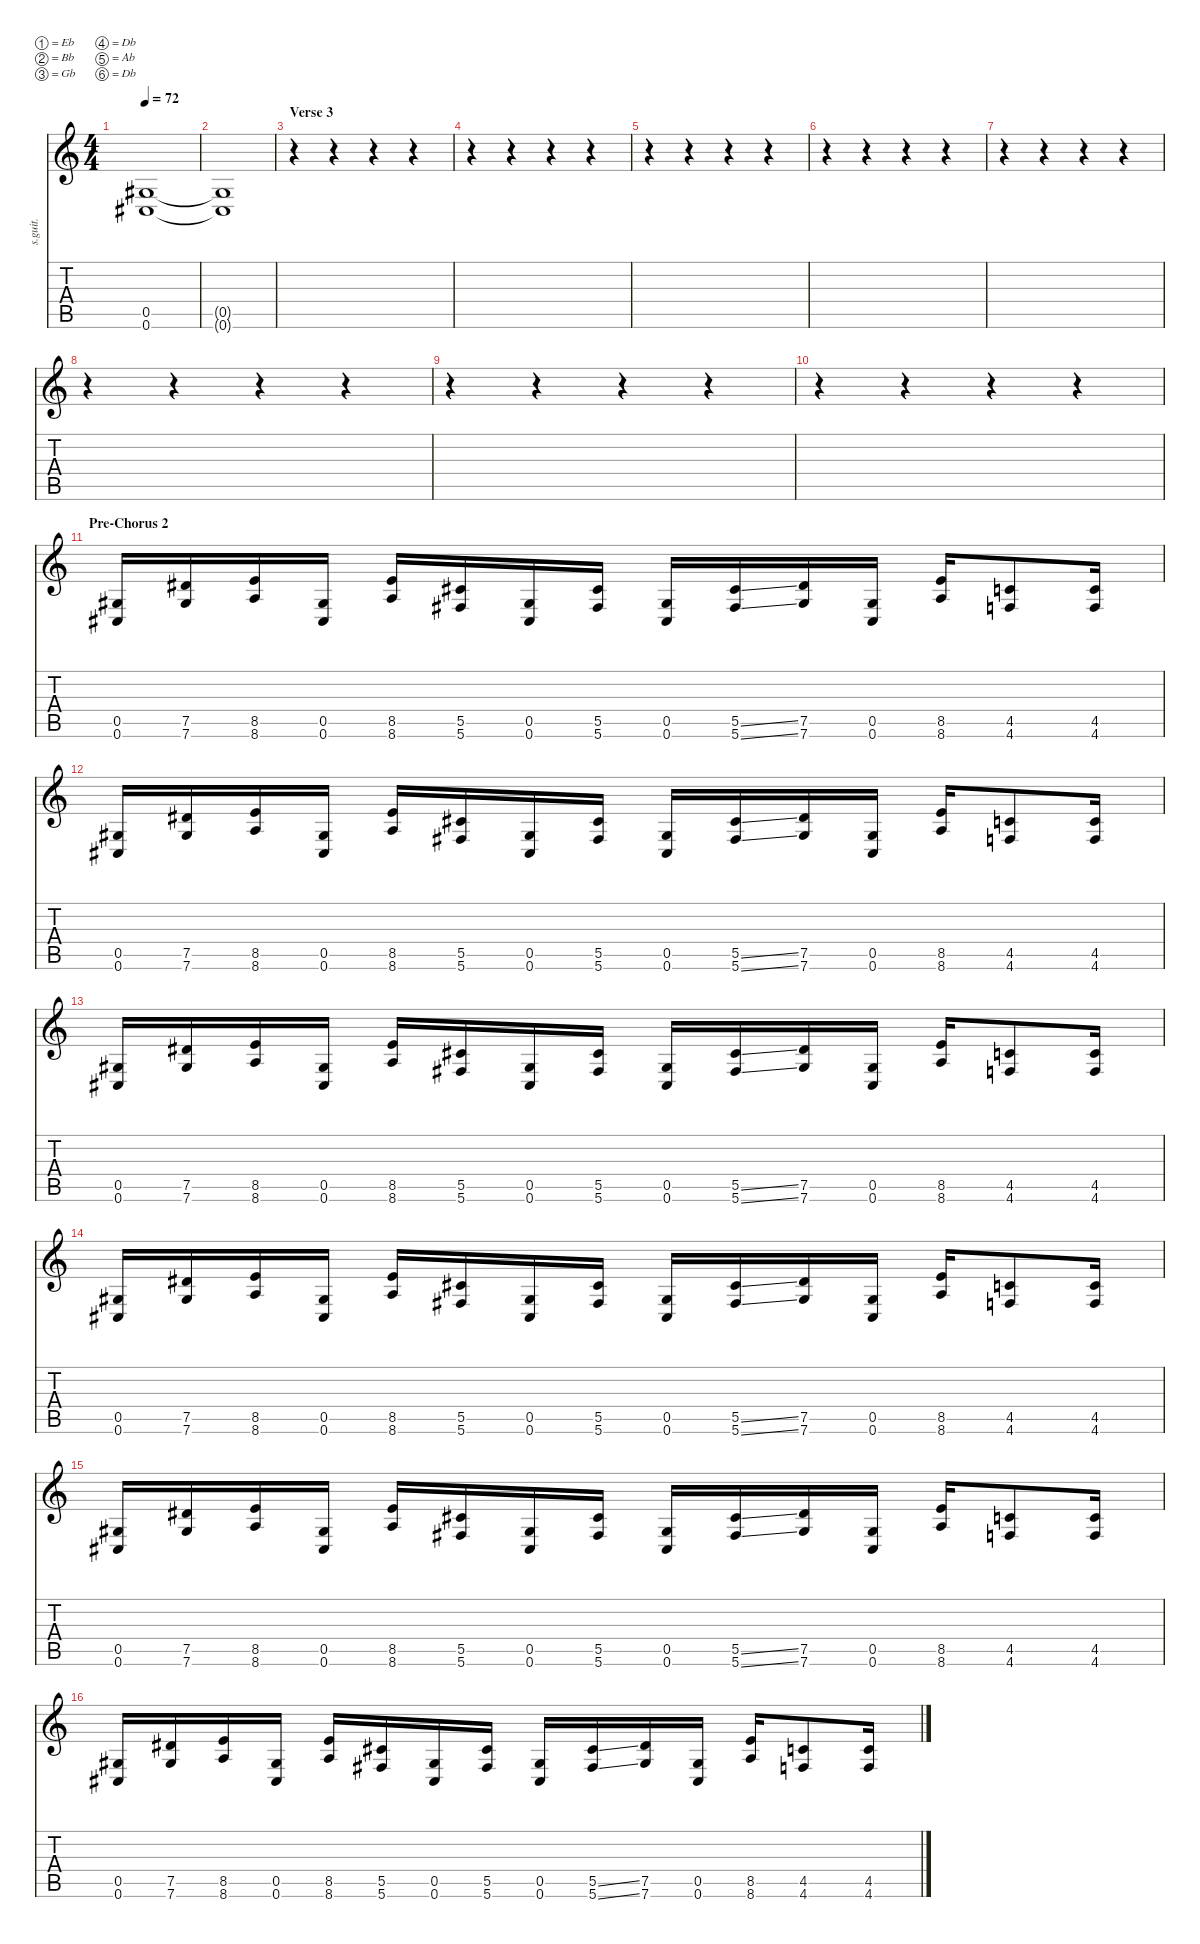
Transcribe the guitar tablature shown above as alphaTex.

\defaultSystemsLayout 4
\hideDynamics
\bracketExtendMode nobrackets
\track ("Stephen Carpenter 2" "s.guit.") {instrument distortionguitar}
\staff {score tabs}
\tuning (Eb4 Bb3 Gb3 Db3 Ab2 Db2)
\ts (4 4)
\beaming (8 2 2 2 2)
\tempo 72
\clef g2
\ks c
(0.5{t acc #} 0.6{t acc #}).1{lyrics (0 "") lyrics (1 "") lyrics (2 "") lyrics (3 "") lyrics (4 "") dy fff} |
(0.5{t acc #} 0.6{t acc #}).1{lyrics (0 "") lyrics (1 "") lyrics (2 "") lyrics (3 "") lyrics (4 "")} |
\section ("" "Verse 3")
r.4 r.4 r.4 r.4 |
r.4 r.4 r.4 r.4 |
r.4 r.4 r.4 r.4 |
r.4 r.4 r.4 r.4 |
r.4 r.4 r.4 r.4 |
r.4 r.4 r.4 r.4 |
r.4 r.4 r.4 r.4 |
r.4 r.4 r.4 r.4 |
\section ("" "Pre-Chorus 2")
(0.5{acc #} 0.6{acc #}).16{lyrics (0 "") lyrics (1 "") lyrics (2 "") lyrics (3 "") lyrics (4 "")} (7.5{acc #} 7.6{acc #}).16{lyrics (0 "") lyrics (1 "") lyrics (2 "") lyrics (3 "") lyrics (4 "")} (8.5 8.6).16{lyrics (0 "") lyrics (1 "") lyrics (2 "") lyrics (3 "") lyrics (4 "")} (0.5{acc #} 0.6{acc #}).16{lyrics (0 "") lyrics (1 "") lyrics (2 "") lyrics (3 "") lyrics (4 "")} (8.5 8.6).16{lyrics (0 "") lyrics (1 "") lyrics (2 "") lyrics (3 "") lyrics (4 "")} (5.5{acc #} 5.6{acc #}).16{lyrics (0 "") lyrics (1 "") lyrics (2 "") lyrics (3 "") lyrics (4 "")} (0.5{acc #} 0.6{acc #}).16{lyrics (0 "") lyrics (1 "") lyrics (2 "") lyrics (3 "") lyrics (4 "")} (5.5{acc #} 5.6{acc #}).16{lyrics (0 "") lyrics (1 "") lyrics (2 "") lyrics (3 "") lyrics (4 "")} (0.5{acc #} 0.6{acc #}).16{lyrics (0 "") lyrics (1 "") lyrics (2 "") lyrics (3 "") lyrics (4 "")} (5.5{ss acc #} 5.6{ss acc #}).16{lyrics (0 "") lyrics (1 "") lyrics (2 "") lyrics (3 "") lyrics (4 "")} (7.5{acc #} 7.6{acc #}).16{lyrics (0 "") lyrics (1 "") lyrics (2 "") lyrics (3 "") lyrics (4 "")} (0.5{acc #} 0.6{acc #}).16{lyrics (0 "") lyrics (1 "") lyrics (2 "") lyrics (3 "") lyrics (4 "")} (8.5 8.6).16{lyrics (0 "") lyrics (1 "") lyrics (2 "") lyrics (3 "") lyrics (4 "")} (4.5 4.6).8{lyrics (0 "") lyrics (1 "") lyrics (2 "") lyrics (3 "") lyrics (4 "")} (4.5 4.6).16{lyrics (0 "") lyrics (1 "") lyrics (2 "") lyrics (3 "") lyrics (4 "")} |
(0.5{acc #} 0.6{acc #}).16{lyrics (0 "") lyrics (1 "") lyrics (2 "") lyrics (3 "") lyrics (4 "")} (7.5{acc #} 7.6{acc #}).16{lyrics (0 "") lyrics (1 "") lyrics (2 "") lyrics (3 "") lyrics (4 "")} (8.5 8.6).16{lyrics (0 "") lyrics (1 "") lyrics (2 "") lyrics (3 "") lyrics (4 "")} (0.5{acc #} 0.6{acc #}).16{lyrics (0 "") lyrics (1 "") lyrics (2 "") lyrics (3 "") lyrics (4 "")} (8.5 8.6).16{lyrics (0 "") lyrics (1 "") lyrics (2 "") lyrics (3 "") lyrics (4 "")} (5.5{acc #} 5.6{acc #}).16{lyrics (0 "") lyrics (1 "") lyrics (2 "") lyrics (3 "") lyrics (4 "")} (0.5{acc #} 0.6{acc #}).16{lyrics (0 "") lyrics (1 "") lyrics (2 "") lyrics (3 "") lyrics (4 "")} (5.5{acc #} 5.6{acc #}).16{lyrics (0 "") lyrics (1 "") lyrics (2 "") lyrics (3 "") lyrics (4 "")} (0.5{acc #} 0.6{acc #}).16{lyrics (0 "") lyrics (1 "") lyrics (2 "") lyrics (3 "") lyrics (4 "")} (5.5{ss acc #} 5.6{ss acc #}).16{lyrics (0 "") lyrics (1 "") lyrics (2 "") lyrics (3 "") lyrics (4 "")} (7.5{acc #} 7.6{acc #}).16{lyrics (0 "") lyrics (1 "") lyrics (2 "") lyrics (3 "") lyrics (4 "")} (0.5{acc #} 0.6{acc #}).16{lyrics (0 "") lyrics (1 "") lyrics (2 "") lyrics (3 "") lyrics (4 "")} (8.5 8.6).16{lyrics (0 "") lyrics (1 "") lyrics (2 "") lyrics (3 "") lyrics (4 "")} (4.5 4.6).8{lyrics (0 "") lyrics (1 "") lyrics (2 "") lyrics (3 "") lyrics (4 "")} (4.5 4.6).16{lyrics (0 "") lyrics (1 "") lyrics (2 "") lyrics (3 "") lyrics (4 "")} |
(0.5{acc #} 0.6{acc #}).16{lyrics (0 "") lyrics (1 "") lyrics (2 "") lyrics (3 "") lyrics (4 "")} (7.5{acc #} 7.6{acc #}).16{lyrics (0 "") lyrics (1 "") lyrics (2 "") lyrics (3 "") lyrics (4 "")} (8.5 8.6).16{lyrics (0 "") lyrics (1 "") lyrics (2 "") lyrics (3 "") lyrics (4 "")} (0.5{acc #} 0.6{acc #}).16{lyrics (0 "") lyrics (1 "") lyrics (2 "") lyrics (3 "") lyrics (4 "")} (8.5 8.6).16{lyrics (0 "") lyrics (1 "") lyrics (2 "") lyrics (3 "") lyrics (4 "")} (5.5{acc #} 5.6{acc #}).16{lyrics (0 "") lyrics (1 "") lyrics (2 "") lyrics (3 "") lyrics (4 "")} (0.5{acc #} 0.6{acc #}).16{lyrics (0 "") lyrics (1 "") lyrics (2 "") lyrics (3 "") lyrics (4 "")} (5.5{acc #} 5.6{acc #}).16{lyrics (0 "") lyrics (1 "") lyrics (2 "") lyrics (3 "") lyrics (4 "")} (0.5{acc #} 0.6{acc #}).16{lyrics (0 "") lyrics (1 "") lyrics (2 "") lyrics (3 "") lyrics (4 "")} (5.5{ss acc #} 5.6{ss acc #}).16{lyrics (0 "") lyrics (1 "") lyrics (2 "") lyrics (3 "") lyrics (4 "")} (7.5{acc #} 7.6{acc #}).16{lyrics (0 "") lyrics (1 "") lyrics (2 "") lyrics (3 "") lyrics (4 "")} (0.5{acc #} 0.6{acc #}).16{lyrics (0 "") lyrics (1 "") lyrics (2 "") lyrics (3 "") lyrics (4 "")} (8.5 8.6).16{lyrics (0 "") lyrics (1 "") lyrics (2 "") lyrics (3 "") lyrics (4 "")} (4.5 4.6).8{lyrics (0 "") lyrics (1 "") lyrics (2 "") lyrics (3 "") lyrics (4 "")} (4.5 4.6).16{lyrics (0 "") lyrics (1 "") lyrics (2 "") lyrics (3 "") lyrics (4 "")} |
(0.5{acc #} 0.6{acc #}).16{lyrics (0 "") lyrics (1 "") lyrics (2 "") lyrics (3 "") lyrics (4 "")} (7.5{acc #} 7.6{acc #}).16{lyrics (0 "") lyrics (1 "") lyrics (2 "") lyrics (3 "") lyrics (4 "")} (8.5 8.6).16{lyrics (0 "") lyrics (1 "") lyrics (2 "") lyrics (3 "") lyrics (4 "")} (0.5{acc #} 0.6{acc #}).16{lyrics (0 "") lyrics (1 "") lyrics (2 "") lyrics (3 "") lyrics (4 "")} (8.5 8.6).16{lyrics (0 "") lyrics (1 "") lyrics (2 "") lyrics (3 "") lyrics (4 "")} (5.5{acc #} 5.6{acc #}).16{lyrics (0 "") lyrics (1 "") lyrics (2 "") lyrics (3 "") lyrics (4 "")} (0.5{acc #} 0.6{acc #}).16{lyrics (0 "") lyrics (1 "") lyrics (2 "") lyrics (3 "") lyrics (4 "")} (5.5{acc #} 5.6{acc #}).16{lyrics (0 "") lyrics (1 "") lyrics (2 "") lyrics (3 "") lyrics (4 "")} (0.5{acc #} 0.6{acc #}).16{lyrics (0 "") lyrics (1 "") lyrics (2 "") lyrics (3 "") lyrics (4 "")} (5.5{ss acc #} 5.6{ss acc #}).16{lyrics (0 "") lyrics (1 "") lyrics (2 "") lyrics (3 "") lyrics (4 "")} (7.5{acc #} 7.6{acc #}).16{lyrics (0 "") lyrics (1 "") lyrics (2 "") lyrics (3 "") lyrics (4 "")} (0.5{acc #} 0.6{acc #}).16{lyrics (0 "") lyrics (1 "") lyrics (2 "") lyrics (3 "") lyrics (4 "")} (8.5 8.6).16{lyrics (0 "") lyrics (1 "") lyrics (2 "") lyrics (3 "") lyrics (4 "")} (4.5 4.6).8{lyrics (0 "") lyrics (1 "") lyrics (2 "") lyrics (3 "") lyrics (4 "")} (4.5 4.6).16{lyrics (0 "") lyrics (1 "") lyrics (2 "") lyrics (3 "") lyrics (4 "")} |
(0.5{acc #} 0.6{acc #}).16{lyrics (0 "") lyrics (1 "") lyrics (2 "") lyrics (3 "") lyrics (4 "")} (7.5{acc #} 7.6{acc #}).16{lyrics (0 "") lyrics (1 "") lyrics (2 "") lyrics (3 "") lyrics (4 "")} (8.5 8.6).16{lyrics (0 "") lyrics (1 "") lyrics (2 "") lyrics (3 "") lyrics (4 "")} (0.5{acc #} 0.6{acc #}).16{lyrics (0 "") lyrics (1 "") lyrics (2 "") lyrics (3 "") lyrics (4 "")} (8.5 8.6).16{lyrics (0 "") lyrics (1 "") lyrics (2 "") lyrics (3 "") lyrics (4 "")} (5.5{acc #} 5.6{acc #}).16{lyrics (0 "") lyrics (1 "") lyrics (2 "") lyrics (3 "") lyrics (4 "")} (0.5{acc #} 0.6{acc #}).16{lyrics (0 "") lyrics (1 "") lyrics (2 "") lyrics (3 "") lyrics (4 "")} (5.5{acc #} 5.6{acc #}).16{lyrics (0 "") lyrics (1 "") lyrics (2 "") lyrics (3 "") lyrics (4 "")} (0.5{acc #} 0.6{acc #}).16{lyrics (0 "") lyrics (1 "") lyrics (2 "") lyrics (3 "") lyrics (4 "")} (5.5{ss acc #} 5.6{ss acc #}).16{lyrics (0 "") lyrics (1 "") lyrics (2 "") lyrics (3 "") lyrics (4 "")} (7.5{acc #} 7.6{acc #}).16{lyrics (0 "") lyrics (1 "") lyrics (2 "") lyrics (3 "") lyrics (4 "")} (0.5{acc #} 0.6{acc #}).16{lyrics (0 "") lyrics (1 "") lyrics (2 "") lyrics (3 "") lyrics (4 "")} (8.5 8.6).16{lyrics (0 "") lyrics (1 "") lyrics (2 "") lyrics (3 "") lyrics (4 "")} (4.5 4.6).8{lyrics (0 "") lyrics (1 "") lyrics (2 "") lyrics (3 "") lyrics (4 "")} (4.5 4.6).16{lyrics (0 "") lyrics (1 "") lyrics (2 "") lyrics (3 "") lyrics (4 "")} |
(0.5{acc #} 0.6{acc #}).16{lyrics (0 "") lyrics (1 "") lyrics (2 "") lyrics (3 "") lyrics (4 "")} (7.5{acc #} 7.6{acc #}).16{lyrics (0 "") lyrics (1 "") lyrics (2 "") lyrics (3 "") lyrics (4 "")} (8.5 8.6).16{lyrics (0 "") lyrics (1 "") lyrics (2 "") lyrics (3 "") lyrics (4 "")} (0.5{acc #} 0.6{acc #}).16{lyrics (0 "") lyrics (1 "") lyrics (2 "") lyrics (3 "") lyrics (4 "")} (8.5 8.6).16{lyrics (0 "") lyrics (1 "") lyrics (2 "") lyrics (3 "") lyrics (4 "")} (5.5{acc #} 5.6{acc #}).16{lyrics (0 "") lyrics (1 "") lyrics (2 "") lyrics (3 "") lyrics (4 "")} (0.5{acc #} 0.6{acc #}).16{lyrics (0 "") lyrics (1 "") lyrics (2 "") lyrics (3 "") lyrics (4 "")} (5.5{acc #} 5.6{acc #}).16{lyrics (0 "") lyrics (1 "") lyrics (2 "") lyrics (3 "") lyrics (4 "")} (0.5{acc #} 0.6{acc #}).16{lyrics (0 "") lyrics (1 "") lyrics (2 "") lyrics (3 "") lyrics (4 "")} (5.5{ss acc #} 5.6{ss acc #}).16{lyrics (0 "") lyrics (1 "") lyrics (2 "") lyrics (3 "") lyrics (4 "")} (7.5{acc #} 7.6{acc #}).16{lyrics (0 "") lyrics (1 "") lyrics (2 "") lyrics (3 "") lyrics (4 "")} (0.5{acc #} 0.6{acc #}).16{lyrics (0 "") lyrics (1 "") lyrics (2 "") lyrics (3 "") lyrics (4 "")} (8.5 8.6).16{lyrics (0 "") lyrics (1 "") lyrics (2 "") lyrics (3 "") lyrics (4 "")} (4.5 4.6).8{lyrics (0 "") lyrics (1 "") lyrics (2 "") lyrics (3 "") lyrics (4 "")} (4.5 4.6).16{lyrics (0 "") lyrics (1 "") lyrics (2 "") lyrics (3 "") lyrics (4 "")}
